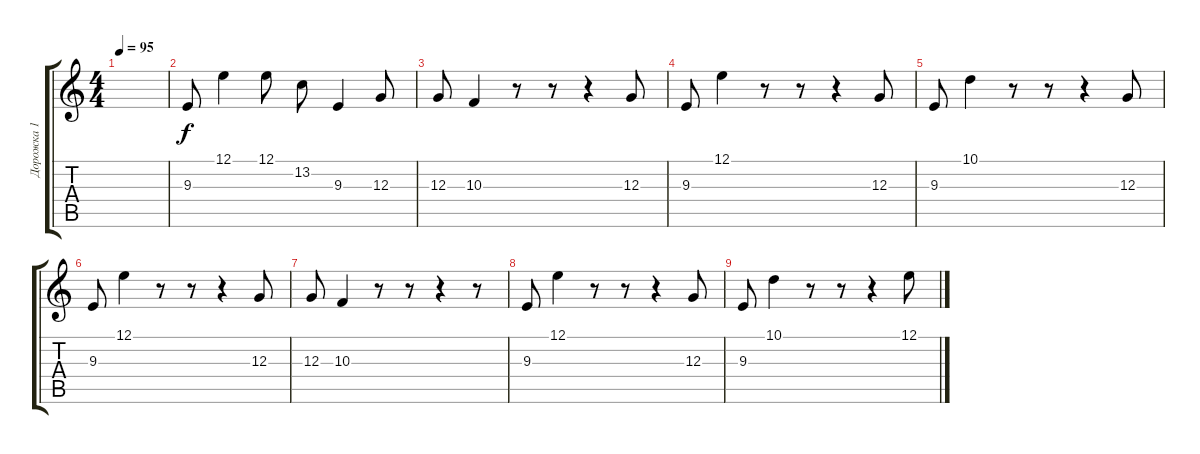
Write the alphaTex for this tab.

\track ("Дорожка 1" "Дорожка 1") {instrument pizzicatostrings}
\staff {score tabs}
\tuning (E4 B3 G3 D3 A2 E2) {hide}
\ts (4 4)
\tempo 95
\clef g2
\ks c
|
9.3.8 12.1.4 12.1.8 13.2.8 9.3.4 12.3.8 |
12.3.8 10.3.4 r.8 r.8 r.4 12.3.8 |
9.3.8 12.1.4 r.8 r.8 r.4 12.3.8 |
9.3.8 10.1.4 r.8 r.8 r.4 12.3.8 |
9.3.8 12.1.4 r.8 r.8 r.4 12.3.8 |
12.3.8 10.3.4 r.8 r.8 r.4 r.8 |
9.3.8 12.1.4 r.8 r.8 r.4 12.3.8 |
9.3.8 10.1.4 r.8 r.8 r.4 12.1.8
